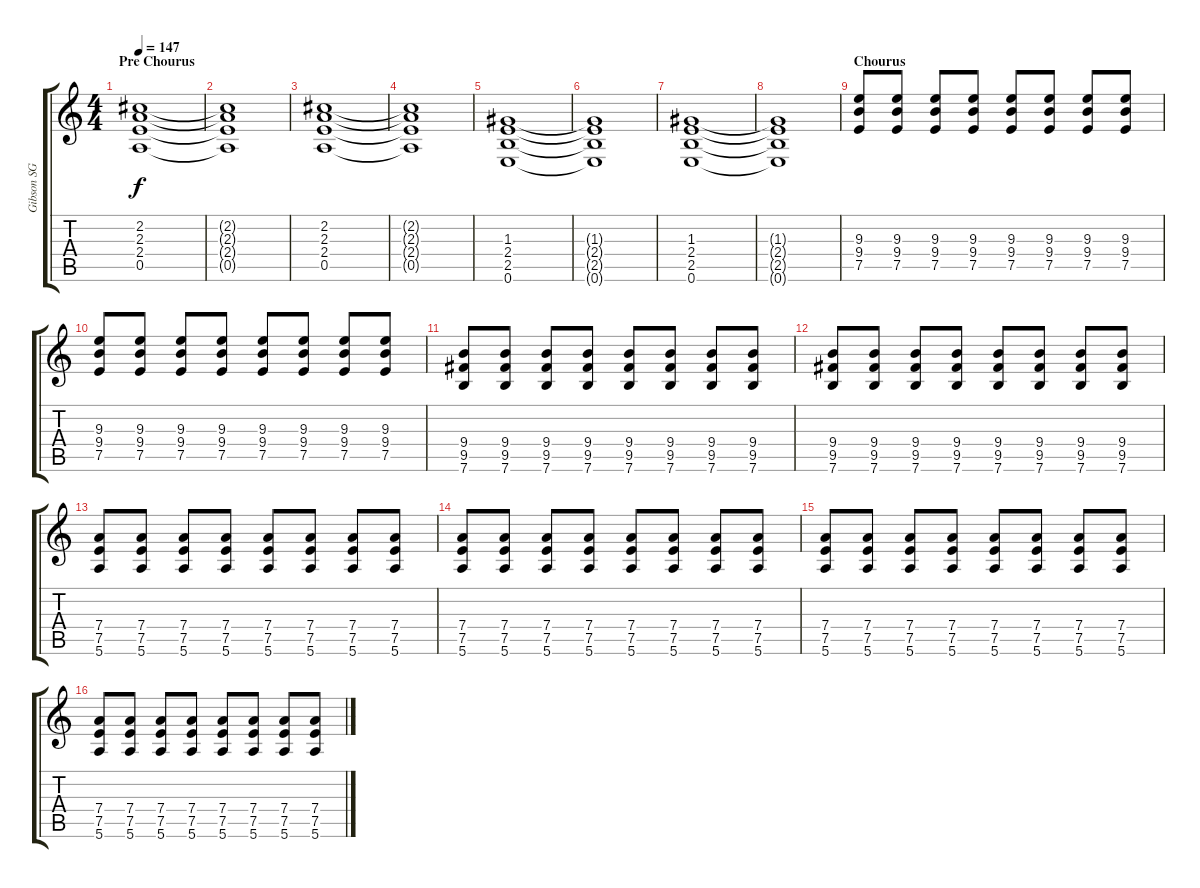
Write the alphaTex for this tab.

\track ("Gibson SG" "Gibson SG") {instrument distortionguitar}
\staff {score tabs}
\tuning (E4 B3 G3 D3 A2 E2) {hide}
\ts (4 4)
\section ("" "Pre Chourus")
\tempo 147
\clef g2
\ks c
(2.2 2.3 2.4 0.5).1{dy f} |
(2.2{t} 2.3{t} 2.4{t} 0.5{t}).1 |
(2.2 2.3 2.4 0.5).1 |
(2.2{t} 2.3{t} 2.4{t} 0.5{t}).1 |
(1.3 2.4 2.5 0.6).1 |
(1.3{t} 2.4{t} 2.5{t} 0.6{t}).1 |
(1.3 2.4 2.5 0.6).1 |
(1.3{t} 2.4{t} 2.5{t} 0.6{t}).1 |
\section ("" "Chourus")
(9.3 9.4 7.5).8 (9.3 9.4 7.5).8 (9.3 9.4 7.5).8 (9.3 9.4 7.5).8 (9.3 9.4 7.5).8 (9.3 9.4 7.5).8 (9.3 9.4 7.5).8 (9.3 9.4 7.5).8 |
(9.3 9.4 7.5).8 (9.3 9.4 7.5).8 (9.3 9.4 7.5).8 (9.3 9.4 7.5).8 (9.3 9.4 7.5).8 (9.3 9.4 7.5).8 (9.3 9.4 7.5).8 (9.3 9.4 7.5).8 |
(9.4 9.5 7.6).8 (9.4 9.5 7.6).8 (9.4 9.5 7.6).8 (9.4 9.5 7.6).8 (9.4 9.5 7.6).8 (9.4 9.5 7.6).8 (9.4 9.5 7.6).8 (9.4 9.5 7.6).8 |
(9.4 9.5 7.6).8 (9.4 9.5 7.6).8 (9.4 9.5 7.6).8 (9.4 9.5 7.6).8 (9.4 9.5 7.6).8 (9.4 9.5 7.6).8 (9.4 9.5 7.6).8 (9.4 9.5 7.6).8 |
(7.4 7.5 5.6).8 (7.4 7.5 5.6).8 (7.4 7.5 5.6).8 (7.4 7.5 5.6).8 (7.4 7.5 5.6).8 (7.4 7.5 5.6).8 (7.4 7.5 5.6).8 (7.4 7.5 5.6).8 |
(7.4 7.5 5.6).8 (7.4 7.5 5.6).8 (7.4 7.5 5.6).8 (7.4 7.5 5.6).8 (7.4 7.5 5.6).8 (7.4 7.5 5.6).8 (7.4 7.5 5.6).8 (7.4 7.5 5.6).8 |
(7.4 7.5 5.6).8 (7.4 7.5 5.6).8 (7.4 7.5 5.6).8 (7.4 7.5 5.6).8 (7.4 7.5 5.6).8 (7.4 7.5 5.6).8 (7.4 7.5 5.6).8 (7.4 7.5 5.6).8 |
(7.4 7.5 5.6).8 (7.4 7.5 5.6).8 (7.4 7.5 5.6).8 (7.4 7.5 5.6).8 (7.4 7.5 5.6).8 (7.4 7.5 5.6).8 (7.4 7.5 5.6).8 (7.4 7.5 5.6).8
